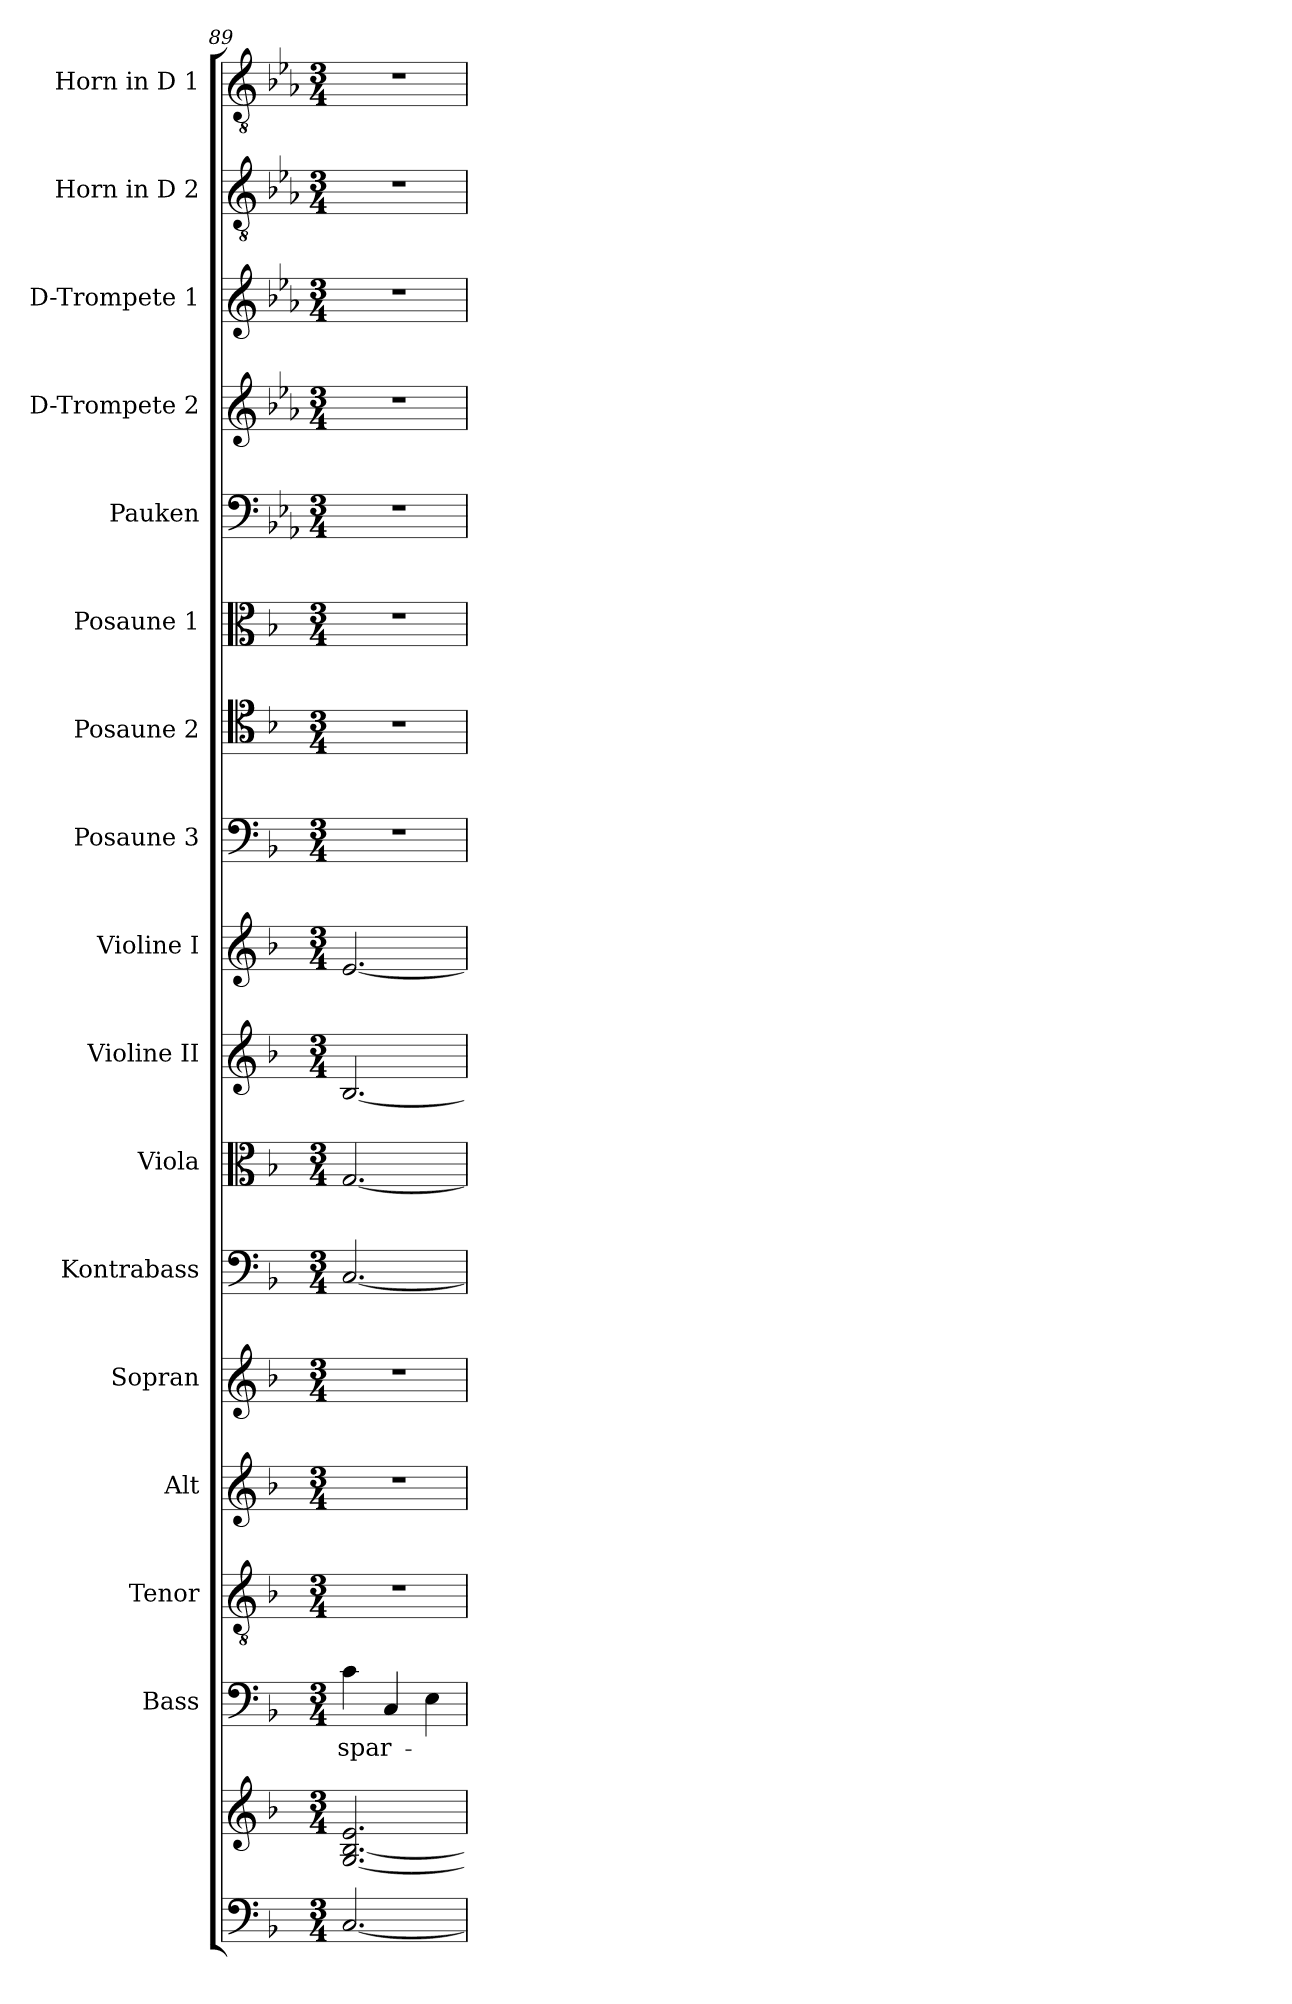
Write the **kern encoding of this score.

**kern	**kern	**kern	**text	**kern	**kern	**kern	**kern	**kern	**kern	**kern	**kern	**kern	**kern	**kern	**kern	**kern	**kern	**kern
*part17	*part17	*part16	*part16	*part15	*part14	*part13	*part12	*part11	*part10	*part9	*part8	*part7	*part6	*part5	*part4	*part3	*part2	*part1
*staff18	*staff17	*staff16	*staff16	*staff15	*staff14	*staff13	*staff12	*staff11	*staff10	*staff9	*staff8	*staff7	*staff6	*staff5	*staff4	*staff3	*staff2	*staff1
*	*	*I"Bass	*	*I"Tenor	*I"Alt	*I"Sopran	*I"Kontrabass	*I"Viola	*I"Violine II	*I"Violine I	*I"Posaune 3	*I"Posaune 2	*I"Posaune 1	*I"Pauken	*I"D-Trompete 2	*I"D-Trompete 1	*I"Horn in D 2	*I"Horn in D 1
*	*	*I'B.	*	*I'T.	*I'A.	*I'S.	*I'Kb.	*I'Vla.	*I'Vl. II	*I'Vl. I	*I'Pos. 3	*I'Pos. 2	*I'Pos. 1	*I'Pk.	*I'D Trp. 2	*I'D Trp. 1	*I'Hrn. 2	*I'Hrn. 1
*clefF4	*clefG2	*clefF4	*	*clefGv2	*clefG2	*clefG2	*clefF4	*clefC3	*clefG2	*clefG2	*clefF4	*clefC4	*clefC3	*clefF4	*clefG2	*clefG2	*clefGv2	*clefGv2
*	*	*	*	*	*	*	*ITrd7c12	*	*	*	*	*	*	*ITrd-1c-2	*ITrd-1c-2	*ITrd-1c-2	*ITrd-1c-2	*ITrd-1c-2
*k[b-]	*k[b-]	*k[b-]	*	*k[b-]	*k[b-]	*k[b-]	*k[b-]	*k[b-]	*k[b-]	*k[b-]	*k[b-]	*k[b-]	*k[b-]	*k[b-]	*k[b-]	*k[b-]	*k[b-]	*k[b-]
*F:	*F:	*F:	*	*F:	*F:	*F:	*F:	*F:	*F:	*F:	*F:	*F:	*F:	*F:	*F:	*F:	*F:	*F:
*M3/4	*M3/4	*M3/4	*	*M3/4	*M3/4	*M3/4	*M3/4	*M3/4	*M3/4	*M3/4	*M3/4	*M3/4	*M3/4	*M3/4	*M3/4	*M3/4	*M3/4	*M3/4
=89	=89	=89	=89	=89	=89	=89	=89	=89	=89	=89	=89	=89	=89	=89	=89	=89	=89	=89
!	!	!	!LO:LY:b	!	!	!	!	!	!	!	!	!	!	!	!	!	!	!
[2.C/	[2.G/ [2.B-/ 2.e/	4c\	spar-	2.r	2.r	2.r	[2.CC/	[2.G/	[2.B-/	[2.e/	2.r	2.r	2.r	2.r	2.r	2.r	2.r	2.r
.	.	4C/	.	.	.	.	.	.	.	.	.	.	.	.	.	.	.	.
.	.	4E\	.	.	.	.	.	.	.	.	.	.	.	.	.	.	.	.
=	=	=	=	=	=	=	=	=	=	=	=	=	=	=	=	=	=	=
*-	*-	*-	*-	*-	*-	*-	*-	*-	*-	*-	*-	*-	*-	*-	*-	*-	*-	*-
